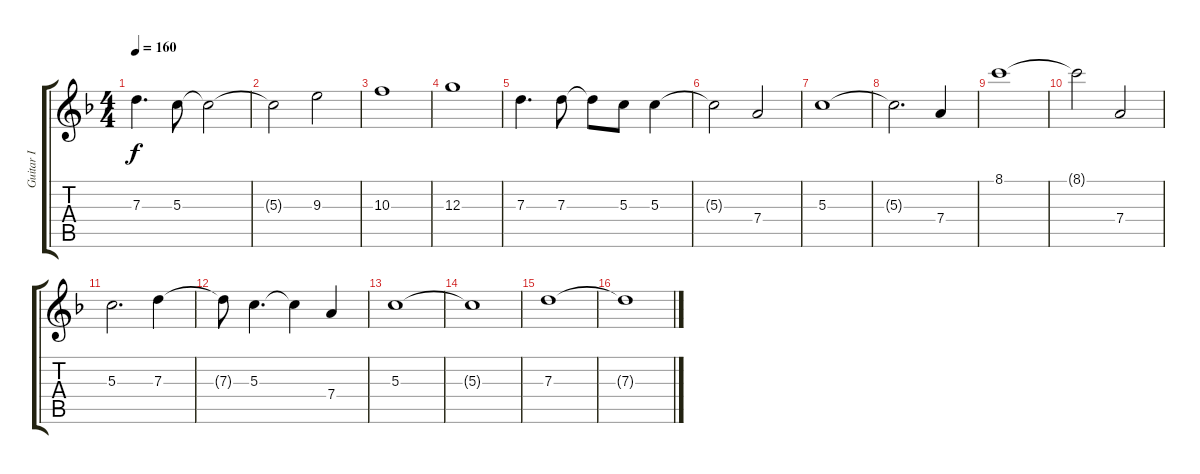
\track ("Guitar I" "Guitar I") {instrument distortionguitar}
\staff {score tabs}
\tuning (E4 B3 G3 D3 A2 D2) {hide}
\ts (4 4)
\tempo 160
\clef g2
\ks dminor
7.3.4{d dy f} 5.3.8 5.3{t}.2 |
5.3{t}.2 9.3.2 |
10.3.1 |
12.3.1 |
7.3.4{d} 7.3.8 7.3{t}.8 5.3.8 5.3.4 |
5.3{t}.2 7.4.2 |
5.3.1 |
5.3{t}.2{d} 7.4.4 |
8.1.1 |
8.1{t}.2 7.4.2 |
5.3.2{d} 7.3.4 |
7.3{t}.8 5.3.4{d} 5.3{t}.4 7.4.4 |
5.3.1 |
5.3{t}.1 |
7.3.1 |
7.3{t}.1
